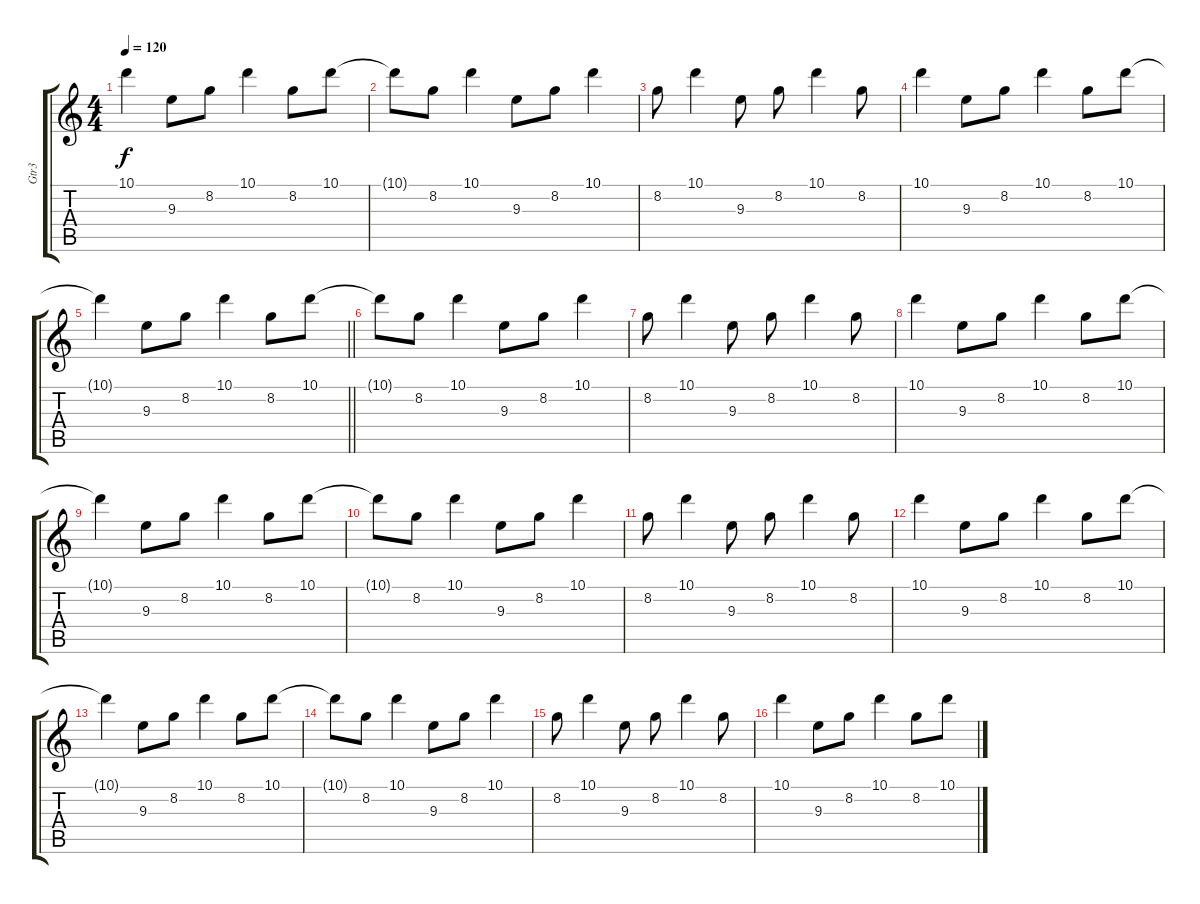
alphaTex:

\track ("Gtr3" "Gtr3") {instrument acousticguitarsteel}
\staff {score tabs}
\tuning (E4 B3 G3 D3 A2 E2) {hide}
\ts (4 4)
\tempo 120
\clef g2
\ks c
10.1{t}.4{dy f} 9.3.8 8.2.8 10.1.4 8.2.8 10.1.8 |
10.1{t}.8 8.2.8 10.1.4 9.3.8 8.2.8 10.1.4 |
8.2.8 10.1.4 9.3.8 8.2.8 10.1.4 8.2.8 |
10.1.4 9.3.8 8.2.8 10.1.4 8.2.8 10.1.8 |
\barLineRight lightlight
10.1{t}.4 9.3.8 8.2.8 10.1.4 8.2.8 10.1.8 |
\section ("" "")
10.1{t}.8 8.2.8 10.1.4 9.3.8 8.2.8 10.1.4 |
8.2.8 10.1.4 9.3.8 8.2.8 10.1.4 8.2.8 |
10.1.4 9.3.8 8.2.8 10.1.4 8.2.8 10.1.8 |
10.1{t}.4 9.3.8 8.2.8 10.1.4 8.2.8 10.1.8 |
10.1{t}.8 8.2.8 10.1.4 9.3.8 8.2.8 10.1.4 |
8.2.8 10.1.4 9.3.8 8.2.8 10.1.4 8.2.8 |
10.1.4 9.3.8 8.2.8 10.1.4 8.2.8 10.1.8 |
10.1{t}.4 9.3.8 8.2.8 10.1.4 8.2.8 10.1.8 |
10.1{t}.8 8.2.8 10.1.4 9.3.8 8.2.8 10.1.4 |
8.2.8 10.1.4 9.3.8 8.2.8 10.1.4 8.2.8 |
10.1.4 9.3.8 8.2.8 10.1.4 8.2.8 10.1.8
